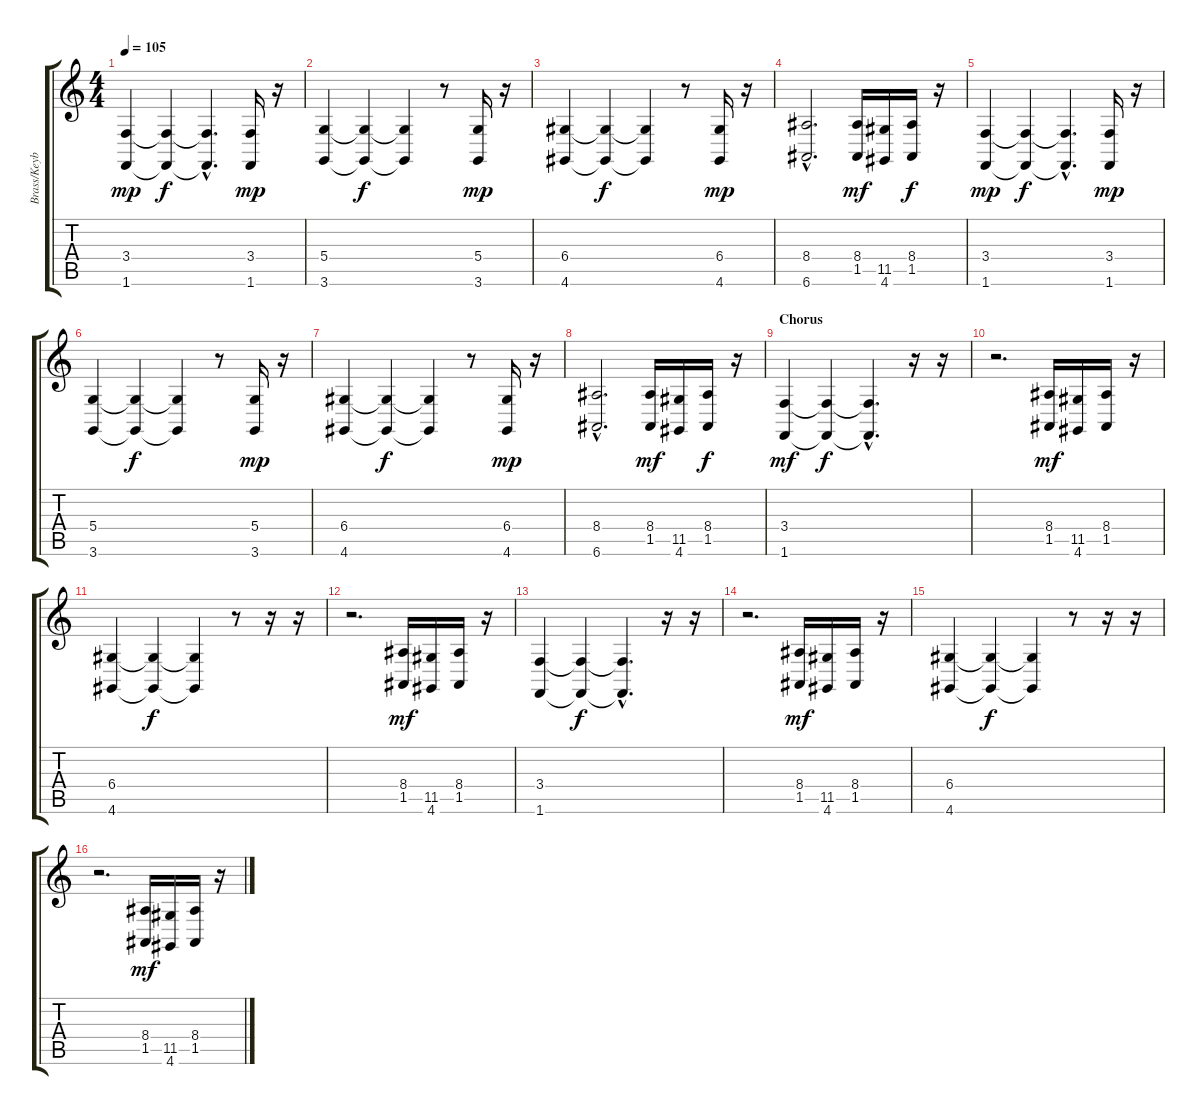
\track ("Brass/Keyboard" "Brass/Keyb") {instrument brasssection}
\staff {score tabs}
\tuning (E4 B3 G3 D3 A2 E2) {hide}
\ts (4 4)
\tempo 105
\clef g2
\ks c
(3.4 1.6).4{dy mp volume 5} (3.4{t} 1.6{t}).4{dy f} (3.4{hac t} 1.6{hac t}).4{d} (3.4 1.6).16{dy mp volume 9} r.16 |
(5.4 3.6).4{volume 5} (5.4{t} 3.6{t}).4{dy f} (5.4{t} 3.6{t}).4 r.8 (5.4 3.6).16{dy mp volume 9} r.16 |
(6.4 4.6).4{volume 5} (6.4{t} 4.6{t}).4{dy f} (6.4{t} 4.6{t}).4 r.8 (6.4 4.6).16{dy mp volume 9} r.16 |
(8.4{hac} 6.6{hac}).2{d} (8.4 1.5).16{dy mf} (11.5 4.6).16 (8.4 1.5).16{dy f} r.16 |
(3.4 1.6).4{dy mp volume 5} (3.4{t} 1.6{t}).4{dy f} (3.4{hac t} 1.6{hac t}).4{d} (3.4 1.6).16{dy mp volume 9} r.16 |
(5.4 3.6).4{volume 5} (5.4{t} 3.6{t}).4{dy f} (5.4{t} 3.6{t}).4 r.8 (5.4 3.6).16{dy mp volume 9} r.16 |
(6.4 4.6).4{volume 5} (6.4{t} 4.6{t}).4{dy f} (6.4{t} 4.6{t}).4 r.8 (6.4 4.6).16{dy mp volume 9} r.16 |
(8.4{hac} 6.6{hac}).2{d} (8.4 1.5).16{dy mf} (11.5 4.6).16 (8.4 1.5).16{dy f} r.16 |
\section ("" "Chorus")
(3.4 1.6).4{dy mf volume 5} (3.4{t} 1.6{t}).4{dy f} (3.4{hac t} 1.6{hac t}).4{d} r.16{volume 9} r.16 |
r.2{d} (8.4 1.5).16{dy mf} (11.5 4.6).16 (8.4 1.5).16 r.16 |
(6.4 4.6).4{volume 5} (6.4{t} 4.6{t}).4{dy f} (6.4{t} 4.6{t}).4 r.8 r.16{volume 9} r.16 |
r.2{d} (8.4 1.5).16{dy mf} (11.5 4.6).16 (8.4 1.5).16 r.16 |
(3.4 1.6).4{volume 5} (3.4{t} 1.6{t}).4{dy f} (3.4{hac t} 1.6{hac t}).4{d} r.16{volume 9} r.16 |
r.2{d} (8.4 1.5).16{dy mf} (11.5 4.6).16 (8.4 1.5).16 r.16 |
(6.4 4.6).4{volume 5} (6.4{t} 4.6{t}).4{dy f} (6.4{t} 4.6{t}).4 r.8 r.16{volume 9} r.16 |
r.2{d} (8.4 1.5).16{dy mf} (11.5 4.6).16 (8.4 1.5).16 r.16
